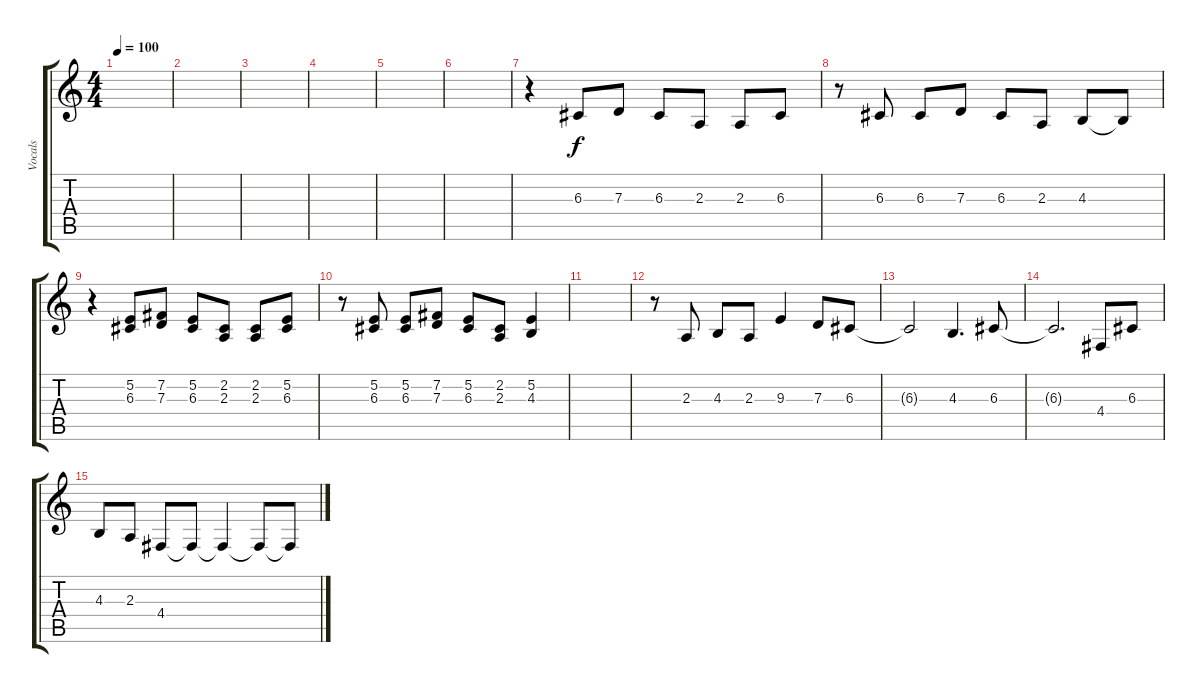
\track ("Vocals" "Vocals") {instrument ocarina}
\staff {score tabs}
\tuning (E4 B3 G3 D3 A2 E2) {hide}
\ts (4 4)
\tempo 100
\clef g2
\ks c
|
|
|
|
|
|
r.4 6.3.8 7.3.8 6.3.8 2.3.8 2.3.8 6.3.8 |
r.8 6.3.8 6.3.8 7.3.8 6.3.8 2.3.8 4.3.8 4.3{t}.8 |
r.4 (5.2 6.3).8 (7.2 7.3).8 (5.2 6.3).8 (2.2 2.3).8 (2.2 2.3).8 (5.2 6.3).8 |
r.8 (5.2 6.3).8 (5.2 6.3).8 (7.2 7.3).8 (5.2 6.3).8 (2.2 2.3).8 (5.2 4.3).4 |
|
r.8 2.3.8 4.3.8 2.3.8 9.3.4 7.3.8 6.3.8 |
6.3{t}.2 4.3.4{d} 6.3.8 |
6.3{t}.2{d} 4.4.8 6.3.8 |
4.3.8 2.3.8 4.4.8 4.4{t}.8 4.4{t}.4 4.4{t}.8 4.4{t}.8
